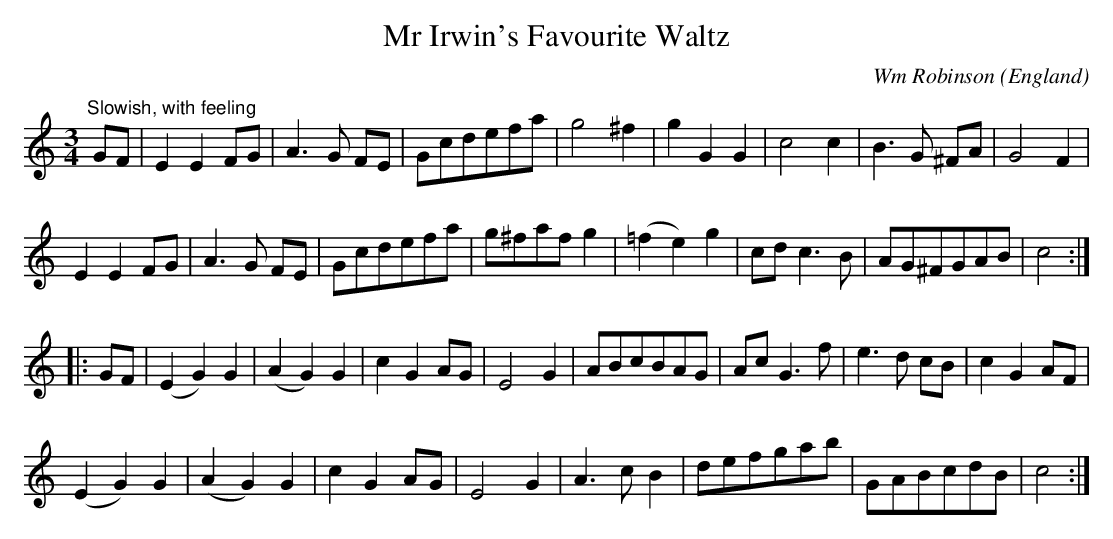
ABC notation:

X:1
T:Mr Irwin's Favourite Waltz
C:Wm Robinson
M:3/4
O:England
K:C
"Slowish, with feeling" GF|\
E2E2 FG| A3G FE| Gcdefa| g4 ^f2| g2G2 G2| c4c2| B3G ^FA| G4F2|
E2E2 FG| A3G FE| Gcdefa| g^faf g2| (=f2e2) g2| cdc3B| AG^FGAB| c4::
GF|\
(E2G2) G2| (A2G2) G2| c2G2 AG| E4 G2| ABcBAG| AcG3f| e3d cB| c2G2 AF|
(E2G2) G2| (A2G2) G2| c2G2 AG| E4 G2| A3c B2| defgab| GABcdB| c4:|
